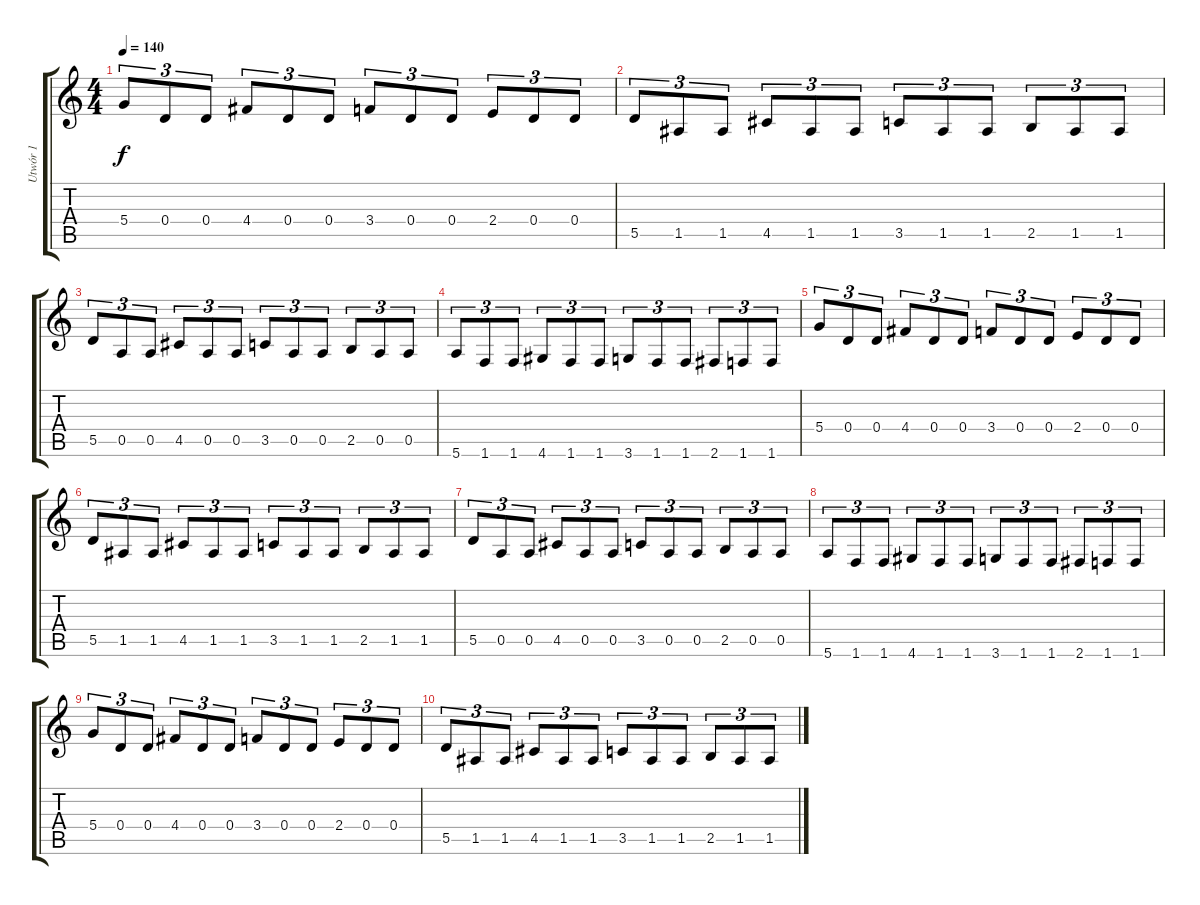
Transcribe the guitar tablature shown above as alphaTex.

\track ("Utwór 1" "Utwór 1") {instrument distortionguitar}
\staff {score tabs}
\tuning (E4 B3 G3 D3 A2 E2) {hide}
\ts (4 4)
\tempo 140
\clef g2
\ks c
5.4.8{tu (3 2) dy f volume 7} 0.4.8{tu (3 2)} 0.4.8{tu (3 2)} 4.4.8{tu (3 2)} 0.4.8{tu (3 2)} 0.4.8{tu (3 2)} 3.4.8{tu (3 2)} 0.4.8{tu (3 2)} 0.4.8{tu (3 2)} 2.4.8{tu (3 2)} 0.4.8{tu (3 2)} 0.4.8{tu (3 2)} |
5.5.8{tu (3 2) volume 6} 1.5.8{tu (3 2)} 1.5.8{tu (3 2)} 4.5.8{tu (3 2)} 1.5.8{tu (3 2)} 1.5.8{tu (3 2)} 3.5.8{tu (3 2)} 1.5.8{tu (3 2)} 1.5.8{tu (3 2)} 2.5.8{tu (3 2)} 1.5.8{tu (3 2)} 1.5.8{tu (3 2)} |
5.5.8{tu (3 2) volume 5} 0.5.8{tu (3 2)} 0.5.8{tu (3 2)} 4.5.8{tu (3 2)} 0.5.8{tu (3 2)} 0.5.8{tu (3 2)} 3.5.8{tu (3 2)} 0.5.8{tu (3 2)} 0.5.8{tu (3 2)} 2.5.8{tu (3 2)} 0.5.8{tu (3 2)} 0.5.8{tu (3 2)} |
5.6.8{tu (3 2) volume 4} 1.6.8{tu (3 2)} 1.6.8{tu (3 2)} 4.6.8{tu (3 2)} 1.6.8{tu (3 2)} 1.6.8{tu (3 2)} 3.6.8{tu (3 2)} 1.6.8{tu (3 2)} 1.6.8{tu (3 2)} 2.6.8{tu (3 2)} 1.6.8{tu (3 2)} 1.6.8{tu (3 2)} |
5.4.8{tu (3 2) volume 3} 0.4.8{tu (3 2)} 0.4.8{tu (3 2)} 4.4.8{tu (3 2)} 0.4.8{tu (3 2)} 0.4.8{tu (3 2)} 3.4.8{tu (3 2)} 0.4.8{tu (3 2)} 0.4.8{tu (3 2)} 2.4.8{tu (3 2)} 0.4.8{tu (3 2)} 0.4.8{tu (3 2)} |
5.5.8{tu (3 2) volume 2} 1.5.8{tu (3 2)} 1.5.8{tu (3 2)} 4.5.8{tu (3 2)} 1.5.8{tu (3 2)} 1.5.8{tu (3 2)} 3.5.8{tu (3 2)} 1.5.8{tu (3 2)} 1.5.8{tu (3 2)} 2.5.8{tu (3 2)} 1.5.8{tu (3 2)} 1.5.8{tu (3 2)} |
5.5.8{tu (3 2) volume 1} 0.5.8{tu (3 2)} 0.5.8{tu (3 2)} 4.5.8{tu (3 2)} 0.5.8{tu (3 2)} 0.5.8{tu (3 2)} 3.5.8{tu (3 2)} 0.5.8{tu (3 2)} 0.5.8{tu (3 2)} 2.5.8{tu (3 2)} 0.5.8{tu (3 2)} 0.5.8{tu (3 2)} |
5.6.8{tu (3 2) volume 0} 1.6.8{tu (3 2)} 1.6.8{tu (3 2)} 4.6.8{tu (3 2)} 1.6.8{tu (3 2)} 1.6.8{tu (3 2)} 3.6.8{tu (3 2)} 1.6.8{tu (3 2)} 1.6.8{tu (3 2)} 2.6.8{tu (3 2)} 1.6.8{tu (3 2)} 1.6.8{tu (3 2)} |
5.4.8{tu (3 2)} 0.4.8{tu (3 2)} 0.4.8{tu (3 2)} 4.4.8{tu (3 2)} 0.4.8{tu (3 2)} 0.4.8{tu (3 2)} 3.4.8{tu (3 2)} 0.4.8{tu (3 2)} 0.4.8{tu (3 2)} 2.4.8{tu (3 2)} 0.4.8{tu (3 2)} 0.4.8{tu (3 2)} |
5.5.8{tu (3 2)} 1.5.8{tu (3 2)} 1.5.8{tu (3 2)} 4.5.8{tu (3 2)} 1.5.8{tu (3 2)} 1.5.8{tu (3 2)} 3.5.8{tu (3 2)} 1.5.8{tu (3 2)} 1.5.8{tu (3 2)} 2.5.8{tu (3 2)} 1.5.8{tu (3 2)} 1.5.8{tu (3 2)}
